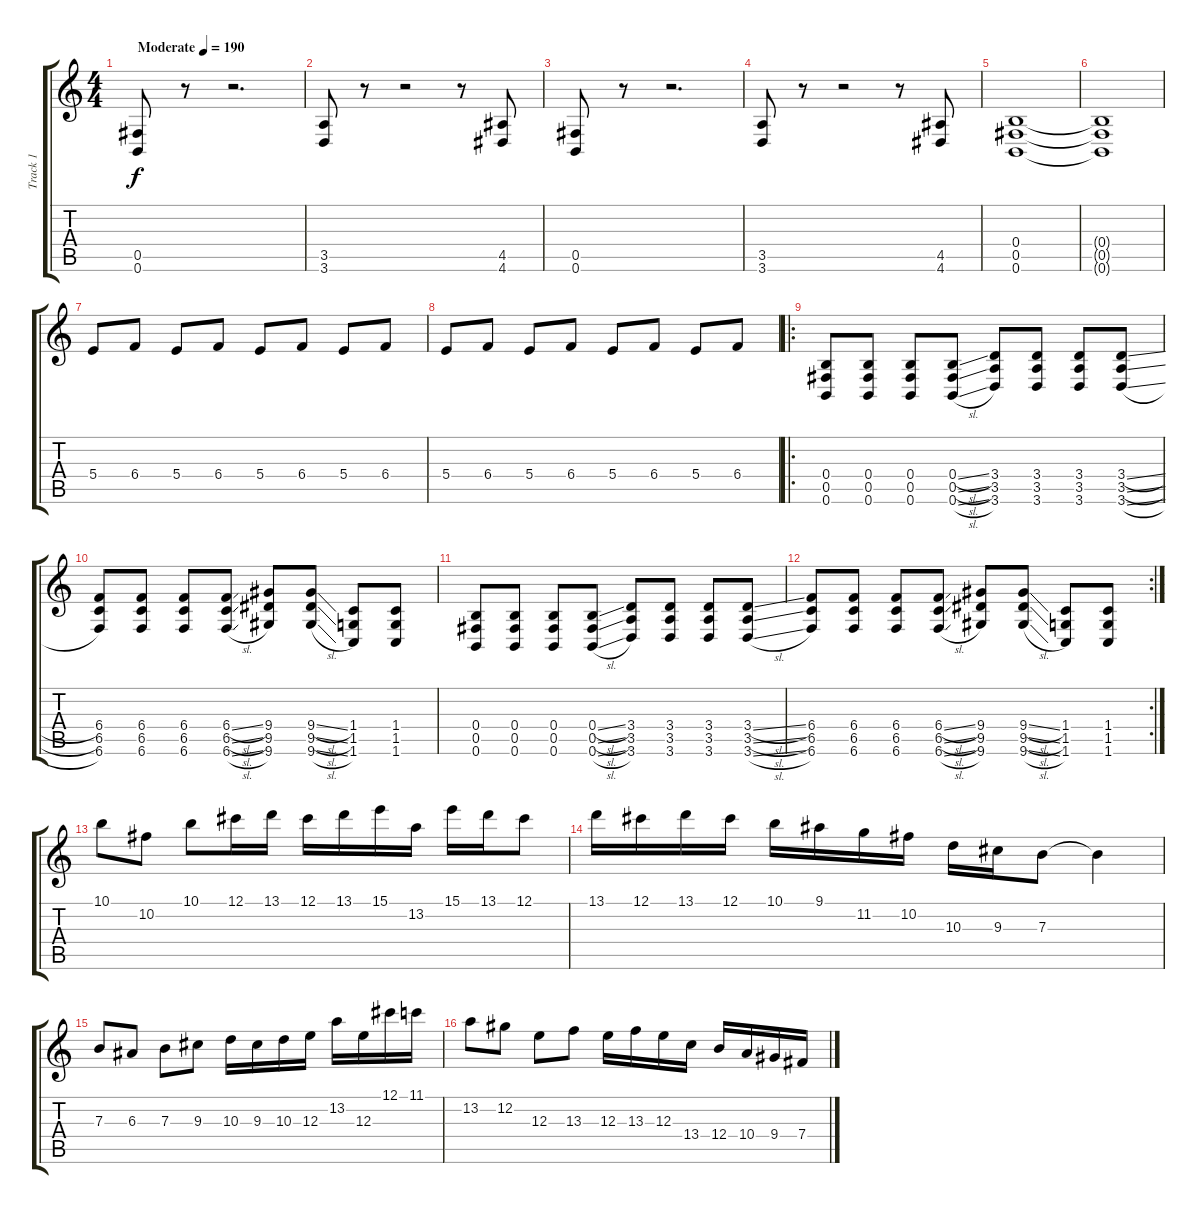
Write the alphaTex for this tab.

\track ("Track 1" "Track 1") {instrument distortionguitar}
\staff {score tabs}
\tuning (Db4 Ab3 E3 B2 Gb2 B1) {hide}
\ts (4 4)
\tempo (190 "Moderate")
\clef g2
\ks c
(0.5 0.6).8{dy f instrument distortionguitar} r.8 r.2{d} |
(3.5 3.6).8 r.8 r.2 r.8 (4.5 4.6).8 |
(0.5 0.6).8 r.8 r.2{d} |
(3.5 3.6).8 r.8 r.2 r.8 (4.5 4.6).8 |
(0.4 0.5 0.6).1 |
(0.4{t} 0.5{t} 0.6{t}).1 |
5.4.8 6.4.8 5.4.8 6.4.8 5.4.8 6.4.8 5.4.8 6.4.8 |
5.4.8 6.4.8 5.4.8 6.4.8 5.4.8 6.4.8 5.4.8 6.4.8 |
\ro
(0.4 0.5 0.6).8 (0.4 0.5 0.6).8 (0.4 0.5 0.6).8 (0.4{sl} 0.5{sl} 0.6{sl}).8 (3.4 3.5 3.6).8 (3.4 3.5 3.6).8 (3.4 3.5 3.6).8 (3.4{sl} 3.5{sl} 3.6{sl}).8 |
(6.4 6.5 6.6).8 (6.4 6.5 6.6).8 (6.4 6.5 6.6).8 (6.4{sl} 6.5{sl} 6.6{sl}).8 (9.4 9.5 9.6).8 (9.4{sl} 9.5{sl} 9.6{sl}).8 (1.4 1.5 1.6).8 (1.4 1.5 1.6).8 |
(0.4 0.5 0.6).8 (0.4 0.5 0.6).8 (0.4 0.5 0.6).8 (0.4{sl} 0.5{sl} 0.6{sl}).8 (3.4 3.5 3.6).8 (3.4 3.5 3.6).8 (3.4 3.5 3.6).8 (3.4{sl} 3.5{sl} 3.6{sl}).8 |
\rc 2
(6.4 6.5 6.6).8 (6.4 6.5 6.6).8 (6.4 6.5 6.6).8 (6.4{sl} 6.5{sl} 6.6{sl}).8 (9.4 9.5 9.6).8 (9.4{sl} 9.5{sl} 9.6{sl}).8 (1.4 1.5 1.6).8 (1.4 1.5 1.6).8 |
10.1.8 10.2.8 10.1.8 12.1.16 13.1.16 12.1.16 13.1.16 15.1.16 13.2.16 15.1.16 13.1.16 12.1.8 |
13.1.16 12.1.16 13.1.16 12.1.16 10.1.16 9.1.16 11.2.16 10.2.16 10.3.16 9.3.16 7.3.8 7.3{t}.4 |
7.3.8 6.3.8 7.3.8 9.3.8 10.3.16 9.3.16 10.3.16 12.3.16 13.2.16 12.3.16 12.1.16 11.1.16 |
13.2.8 12.2.8 12.3.8 13.3.8 12.3.16 13.3.16 12.3.16 13.4.16 12.4.16 10.4.16 9.4.16 7.4.16
